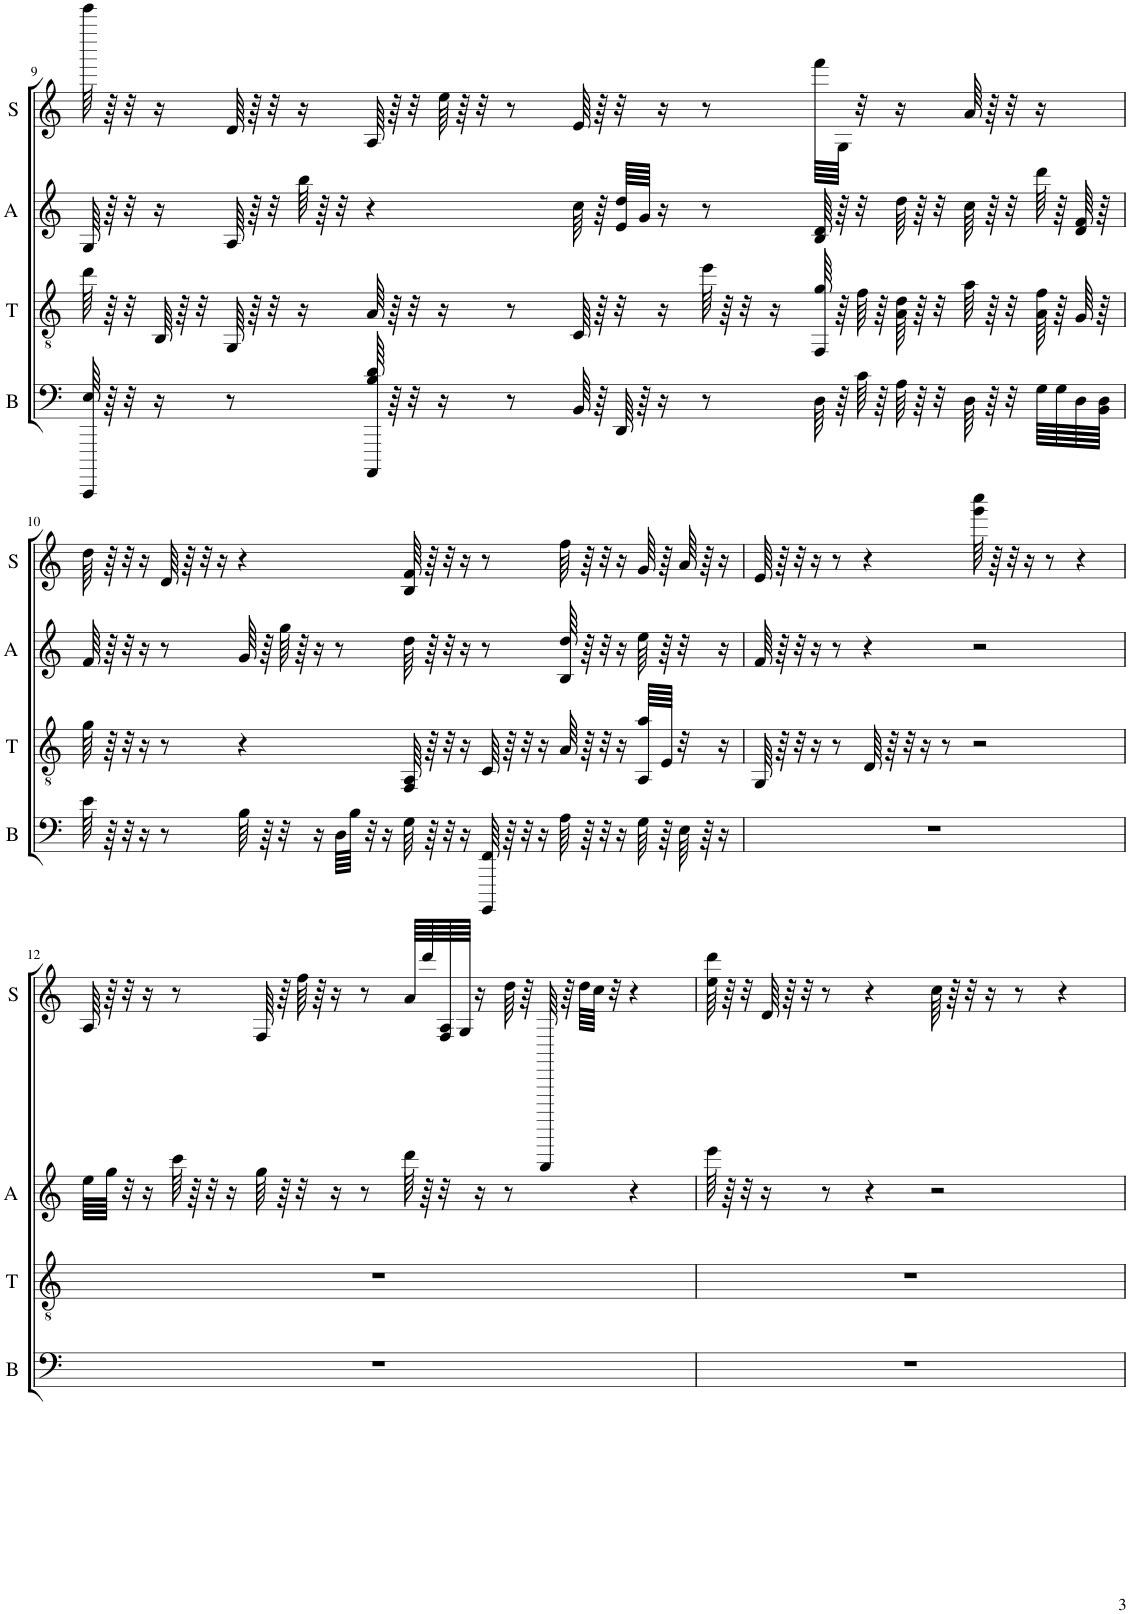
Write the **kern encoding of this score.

**kern	**kern	**kern	**kern
*part4	*part3	*part2	*part1
*staff4	*staff3	*staff2	*staff1
*I"Bass	*I"Tenor	*I"Alto	*I"Soprano
*I'B	*I'T	*I'A	*I'S
!!LO:PB:g=z
*clefF4	*clefGv2	*clefG2	*clefG2
*k[]	*k[]	*k[]	*k[]
*M4/4	*M4/4	*M4/4	*M4/4
=9	=9	=9	=9
64CCCC/ 64E/	64dd\	64G/	64eeeee\
64r	64r	64r	64r
32r	32r	32r	32r
16r	64BB/	16r	16r
.	64r	.	.
.	32r	.	.
8r	64GG/	64A/	64d/
.	64r	64r	64r
.	32r	32r	32r
.	16r	64bb\	16r
.	.	64r	.
.	.	32r	.
64AAAA/ 64B/ 64d/	64A/	4r	64A/
64r	64r	.	64r
32r	32r	.	32r
16r	16r	.	64ee\
.	.	.	64r
.	.	.	32r
8r	8r	.	8r
64BB/	64C/	64cc\	64e/
64r	64r	64r	64r
64DD/	32r	64e/ 64dd/LLLL	32r
64r	.	64g/JJJJ	.
16r	16r	16r	16r
8r	64ee\	8r	8r
.	64r	.	.
.	32r	.	.
.	16r	.	.
64D\	64FF/ 64g/	64B/ 64d/	64fff\LLLL
64r	64r	64r	64G\JJJJ
64c\	64f\	32r	32r
64r	64r	.	.
64A\	64A\ 64d\	64dd\	16r
64r	64r	64r	.
32r	32r	32r	.
64D\	64a\	64cc\	64a/
64r	64r	64r	64r
32r	32r	32r	32r
64G\LLLL	64A\ 64f\	64ddd\	16r
64G\	64r	64r	.
64D\	64G/	64d/ 64f/	.
64BB\ 64D\JJJJ	64r	64r	.
!!LO:LB:g=z
=10	=10	=10	=10
64e\	64g\	64f/	64dd\
64r	64r	64r	64r
32r	32r	32r	32r
16r	16r	16r	16r
8r	8r	8r	64d/
.	.	.	64r
.	.	.	32r
.	.	.	16r
64B\	4r	64g/	4r
64r	.	64r	.
32r	.	64gg\	.
.	.	64r	.
16r	.	16r	.
64D\LLLL	.	8r	.
64B\JJJJ	.	.	.
32r	.	.	.
16r	.	.	.
64G\	64FF/ 64AA/	64dd\	64B/ 64f/
64r	64r	64r	64r
32r	32r	32r	32r
16r	16r	16r	16r
64GGGG/ 64FF/	64C/	8r	8r
64r	64r	.	.
32r	32r	.	.
16r	16r	.	.
64A\	64A/	64B/ 64dd/	64ff\
64r	64r	64r	64r
32r	32r	32r	32r
16r	16r	16r	16r
64G\	64AA/ 64a/LLLL	64ee\	64g/
64r	64E/JJJJ	64r	64r
64E\	32r	32r	64a/
64r	.	.	64r
16r	16r	16r	16r
=11	=11	=11	=11
1r	64GG/	64f/	64e/
.	64r	64r	64r
.	32r	32r	32r
.	16r	16r	16r
.	8r	8r	8r
.	64D/	4r	4r
.	64r	.	.
.	32r	.	.
.	16r	.	.
.	8r	.	.
.	2r	2r	64ggg\ 64cccc\
.	.	.	64r
.	.	.	32r
.	.	.	16r
.	.	.	8r
.	.	.	4r
!!LO:LB:g=z
=12	=12	=12	=12
1r	1r	64ee\LLLL	64A/
.	.	64gg\JJJJ	64r
.	.	32r	32r
.	.	16r	16r
.	.	64ccc\	8r
.	.	64r	.
.	.	32r	.
.	.	16r	.
.	.	64gg\	64F/
.	.	64r	64r
.	.	32r	64ff\
.	.	.	64r
.	.	16r	16r
.	.	8r	8r
.	.	64ddd\	64a/LLLL
.	.	64r	64ddd/
.	.	32r	64F/ 64A/
.	.	.	64G/JJJJ
.	.	16r	16r
.	.	8r	64dd\
.	.	.	64r
.	.	.	64CCCCC/
.	.	.	64r
.	.	.	64dd\LLLL
.	.	.	64cc\JJJJ
.	.	.	32r
.	.	4r	4r
=13	=13	=13	=13
1r	1r	64eee\	64ee\ 64ddd\
.	.	64r	64r
.	.	32r	32r
.	.	16r	64d/
.	.	.	64r
.	.	.	32r
.	.	8r	8r
.	.	4r	4r
.	.	2r	64cc\
.	.	.	64r
.	.	.	32r
.	.	.	16r
.	.	.	8r
.	.	.	4r
=	=	=	=
*-	*-	*-	*-
